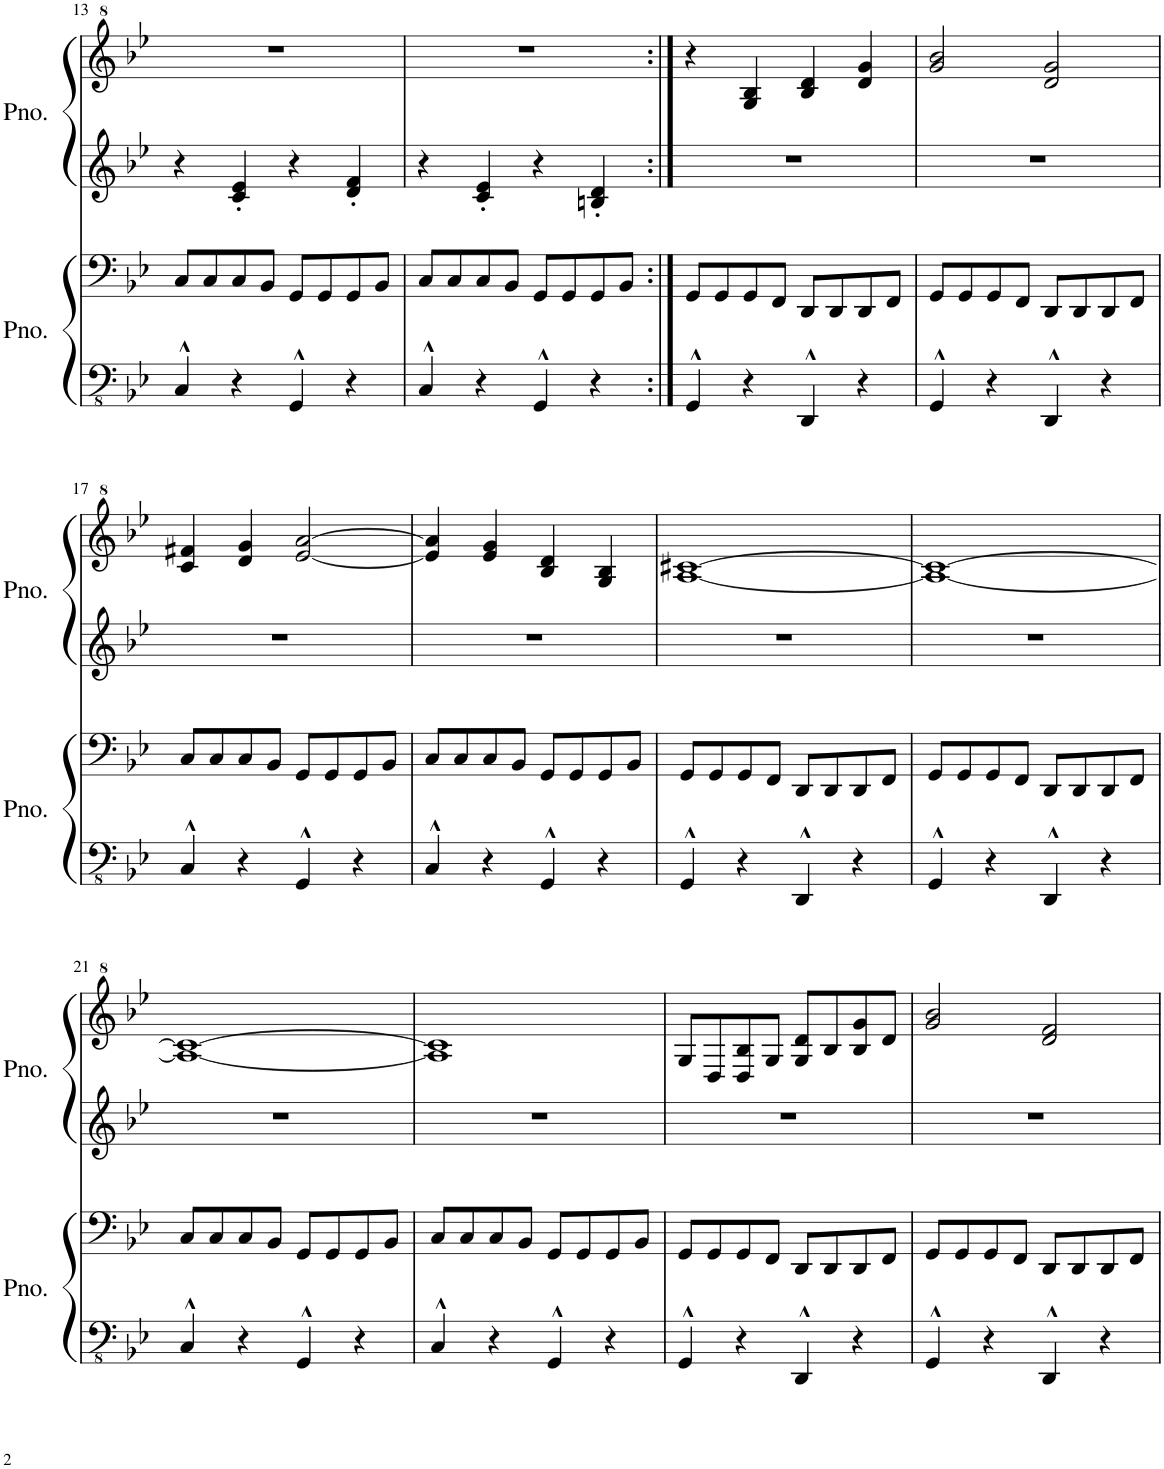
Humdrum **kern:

**kern	**kern	**kern	**kern
*part2	*part2	*part1	*part1
*staff4	*staff3	*staff2	*staff1
*I"Piano	*	*I"Piano	*
*I'Pno.	*	*I'Pno.	*
!!LO:PB:g=z
*clefFv4	*clefF4	*clefG2	*clefG^2
*k[b-e-]	*k[b-e-]	*k[b-e-]	*k[b-e-]
*M4/4	*M4/4	*M4/4	*M4/4
=13	=13	=13	=13
4CC^^/	8C/L	4r	1r
.	8C/	.	.
4r	8C/	4c/' 4e-/'	.
.	8BB-/J	.	.
4GGG^^/	8GG/L	4r	.
.	8GG/	.	.
4r	8GG/	4d/' 4f/'	.
.	8BB-/J	.	.
=14	=14	=14	=14
4CC^^/	8C/L	4r	1r
.	8C/	.	.
4r	8C/	4c/' 4e-/'	.
.	8BB-/J	.	.
4GGG^^/	8GG/L	4r	.
.	8GG/	.	.
4r	8GG/	4Bn/' 4d/'	.
.	8BB-/J	.	.
=15:|!	=15:|!	=15:|!	=15:|!
4GGG^^/	8GG/L	1r	4r
.	8GG/	.	.
4r	8GG/	.	4g/ 4b-/
.	8FF/J	.	.
4DDD^^/	8DD/L	.	4b-/ 4dd/
.	8DD/	.	.
4r	8DD/	.	4dd/ 4gg/
.	8FF/J	.	.
=16	=16	=16	=16
4GGG^^/	8GG/L	1r	2gg/ 2bb-/
.	8GG/	.	.
4r	8GG/	.	.
.	8FF/J	.	.
4DDD^^/	8DD/L	.	2dd/ 2gg/
.	8DD/	.	.
4r	8DD/	.	.
.	8FF/J	.	.
!!LO:LB:g=z
=17	=17	=17	=17
4CC^^/	8C/L	1r	4cc/ 4ff#X/
.	8C/	.	.
4r	8C/	.	4dd/ 4gg/
.	8BB-/J	.	.
4GGG^^/	8GG/L	.	[2ee-/ [2aa/
.	8GG/	.	.
4r	8GG/	.	.
.	8BB-/J	.	.
=18	=18	=18	=18
4CC^^/	8C/L	1r	4ee-/] 4aa/]
.	8C/	.	.
4r	8C/	.	4ee-/ 4gg/
.	8BB-/J	.	.
4GGG^^/	8GG/L	.	4b-/ 4dd/
.	8GG/	.	.
4r	8GG/	.	4g/ 4b-/
.	8BB-/J	.	.
=19	=19	=19	=19
4GGG^^/	8GG/L	1r	[1a [1cc#X
.	8GG/	.	.
4r	8GG/	.	.
.	8FF/J	.	.
4DDD^^/	8DD/L	.	.
.	8DD/	.	.
4r	8DD/	.	.
.	8FF/J	.	.
=20	=20	=20	=20
4GGG^^/	8GG/L	1r	1a_ 1cc#_
.	8GG/	.	.
4r	8GG/	.	.
.	8FF/J	.	.
4DDD^^/	8DD/L	.	.
.	8DD/	.	.
4r	8DD/	.	.
.	8FF/J	.	.
!!LO:LB:g=z
=21	=21	=21	=21
4CC^^/	8C/L	1r	1a_ 1cc#_
.	8C/	.	.
4r	8C/	.	.
.	8BB-/J	.	.
4GGG^^/	8GG/L	.	.
.	8GG/	.	.
4r	8GG/	.	.
.	8BB-/J	.	.
=22	=22	=22	=22
4CC^^/	8C/L	1r	1a] 1cc#]
.	8C/	.	.
4r	8C/	.	.
.	8BB-/J	.	.
4GGG^^/	8GG/L	.	.
.	8GG/	.	.
4r	8GG/	.	.
.	8BB-/J	.	.
=23	=23	=23	=23
4GGG^^/	8GG/L	1r	8g/L
.	8GG/	.	8d/
4r	8GG/	.	8d/ 8b-/
.	8FF/J	.	8g/J
4DDD^^/	8DD/L	.	8g/ 8dd/L
.	8DD/	.	8b-/
4r	8DD/	.	8b-/ 8gg/
.	8FF/J	.	8dd/J
=24	=24	=24	=24
4GGG^^/	8GG/L	1r	2gg/ 2bb-/
.	8GG/	.	.
4r	8GG/	.	.
.	8FF/J	.	.
4DDD^^/	8DD/L	.	2dd/ 2ff/
.	8DD/	.	.
4r	8DD/	.	.
.	8FF/J	.	.
=	=	=	=
*-	*-	*-	*-
